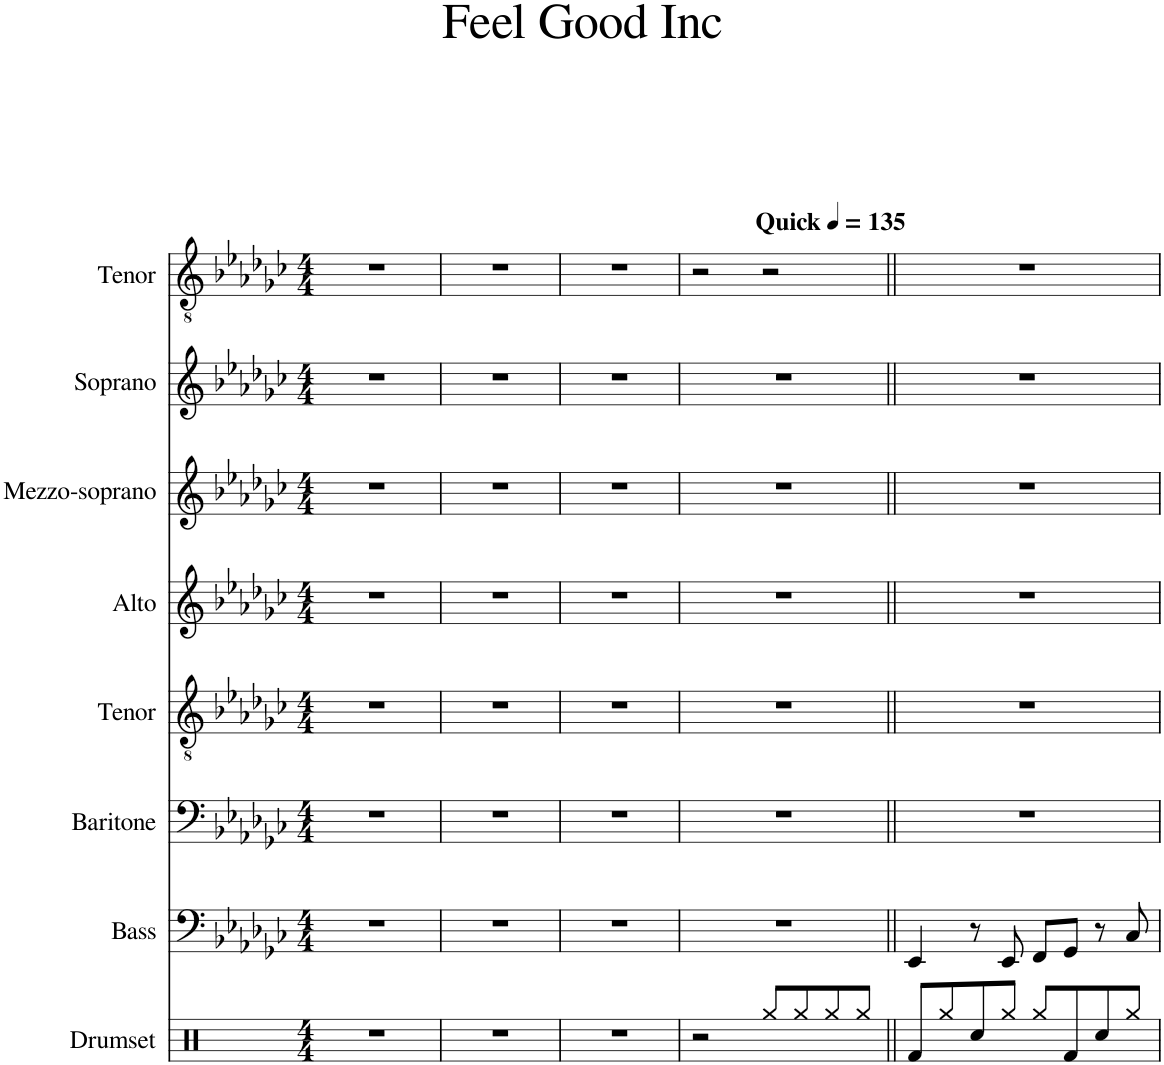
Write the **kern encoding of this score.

**kern	**kern	**kern	**kern	**kern	**kern	**kern	**kern
*part8	*part7	*part6	*part5	*part4	*part3	*part2	*part1
*staff8	*staff7	*staff6	*staff5	*staff4	*staff3	*staff2	*staff1
*I"Drumset	*I"Bass	*I"Baritone	*I"Tenor	*I"Alto	*I"Mezzo-soprano	*I"Soprano	*I"Tenor
*I'Drs.	*I'B.	*I'Bar.	*I'T.	*I'A.	*I'Mzs.	*I'S.	*I'T.
*clefX	*clefF4	*clefF4	*clefGv2	*clefG2	*clefG2	*clefG2	*clefGv2
*k[]	*k[b-e-a-d-g-c-]	*k[b-e-a-d-g-c-]	*k[b-e-a-d-g-c-]	*k[b-e-a-d-g-c-]	*k[b-e-a-d-g-c-]	*k[b-e-a-d-g-c-]	*k[b-e-a-d-g-c-]
*M4/4	*M4/4	*M4/4	*M4/4	*M4/4	*M4/4	*M4/4	*M4/4
=1	=1	=1	=1	=1	=1	=1	=1
1r	1r	1r	1r	1r	1r	1r	1r
=2	=2	=2	=2	=2	=2	=2	=2
1r	1r	1r	1r	1r	1r	1r	1r
=3	=3	=3	=3	=3	=3	=3	=3
1r	1r	1r	1r	1r	1r	1r	1r
=4	=4	=4	=4	=4	=4	=4	=4
2r	1r	1r	1r	1r	1r	1r	2r
*	*	*	*	*	*	*	*MM135
!	!	!	!	!	!	!	!LO:TX:a:B:t=Quick
8Rgg/L	.	.	.	.	.	.	2r
8Rgg/	.	.	.	.	.	.	.
8Rgg/	.	.	.	.	.	.	.
8Rgg/J	.	.	.	.	.	.	.
=5||	=5||	=5||	=5||	=5||	=5||	=5||	=5||
8Rf/L	4EE-/	1r	1r	1r	1r	1r	1r
8Rgg/	.	.	.	.	.	.	.
8Rcc/	8r	.	.	.	.	.	.
8Rgg/J	8EE-/	.	.	.	.	.	.
8Rgg/L	8FF/L	.	.	.	.	.	.
8Rf/	8GG-/J	.	.	.	.	.	.
8Rcc/	8r	.	.	.	.	.	.
8Rgg/J	8C-/	.	.	.	.	.	.
=	=	=	=	=	=	=	=
*-	*-	*-	*-	*-	*-	*-	*-
